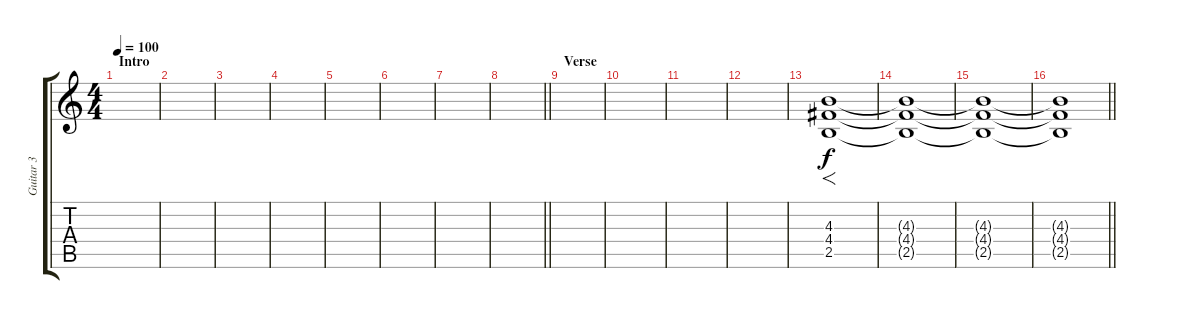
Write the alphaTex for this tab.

\track ("Guitar 3" "Guitar 3") {instrument distortionguitar}
\staff {score tabs}
\tuning (E4 B3 G3 D3 A2 E2) {hide}
\ts (4 4)
\section ("" "Intro")
\tempo 100
\clef g2
\ks c
|
|
|
|
|
|
|
\barLineRight lightlight
|
\section ("" "Verse")
|
|
|
|
(4.3 4.4 2.5).1{f} |
(4.3{t} 4.4{t} 2.5{t}).1 |
(4.3{t} 4.4{t} 2.5{t}).1 |
\barLineRight lightlight
(4.3{t} 4.4{t} 2.5{t}).1
